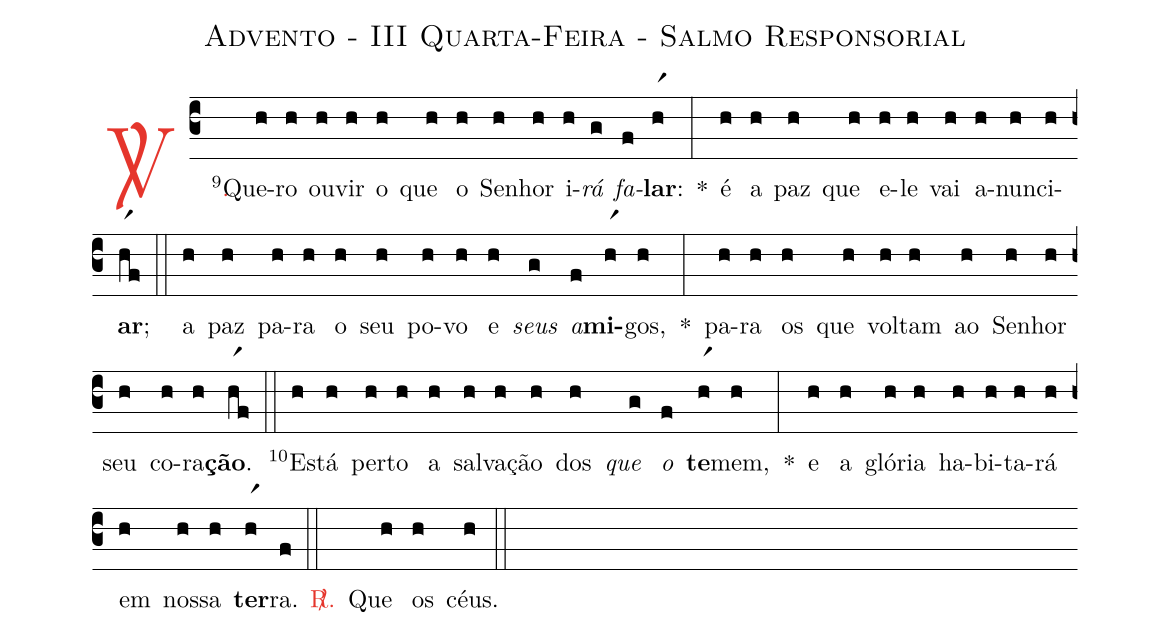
name: Advento - III Quarta-Feira - Salmo Responsorial;
%%
(c3)

<c><sp>V/</sp>.</c>() <v>\VSup{9}</v>Que(h)ro(h) ou(h)vir(h) o(h) que(h) o(h) Se(h)nhor(h) i(h)<i>rá</i>(g) <i>fa</i>(f)<b>lar</b>:(hr1) *(:)
é(h) a(h) paz(h) que(h) e(h)le(h) vai(h) a(h)nun(h)ci(h)<b>ar</b>;(hr1f)

(::)

a(h) paz(h) pa(h)ra(h) o(h) seu(h) po(h)vo(h) e(h) <i>seus</i>(g) <i>a</i>(f)<b>mi</b>(hr1)gos,(h) *(:)
pa(h)ra(h) os(h) que(h) vol(h)tam(h) ao(h) Se(h)nhor(h) seu(h) co(h)ra(h)<b>ção</b>.(hr1f)

(::)

<v>\VSup{10}</v>Es(h)tá(h) per(h)to(h) a(h) sal(h)va(h)ção(h) dos(h) <i>que</i>(g) <i>o</i>(f) <b>te</b>(hr1)mem,(h) *(:)
e(h) a(h) gló(h)ria(h) ha(h)bi(h)ta(h)rá(h) em(h) nos(h)sa(h) <b>ter</b>(hr1)ra.(f)

(::)

<c><sp>R/</sp>.</c>() Que(h) os(h) céus.(h)

(::)
